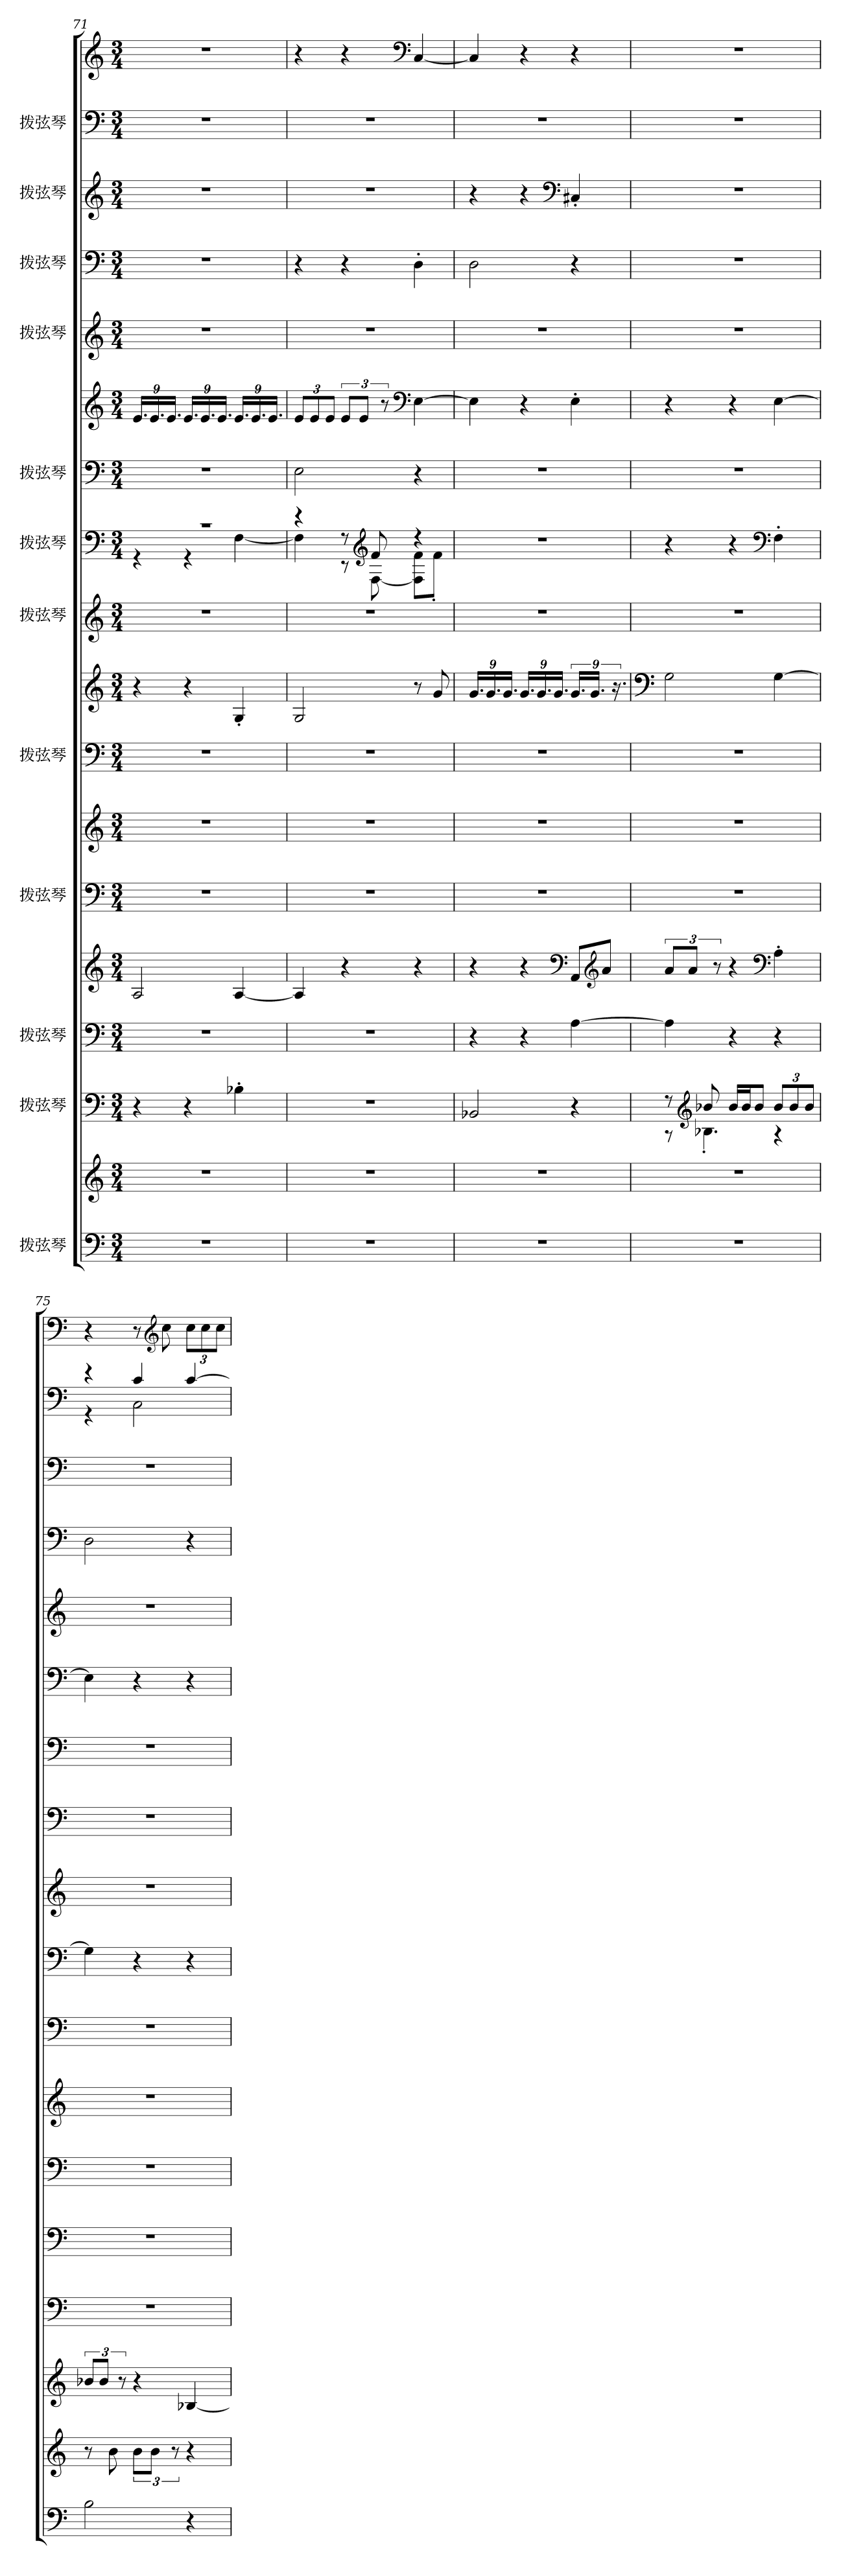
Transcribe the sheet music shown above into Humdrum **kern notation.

**kern	**kern	**kern	**kern	**kern	**kern	**kern	**kern	**kern	**kern	**kern	**kern	**kern	**kern	**kern	**kern	**kern	**kern
*part12	*part12	*part11	*part10	*part10	*part9	*part9	*part8	*part8	*part7	*part6	*part5	*part5	*part4	*part3	*part2	*part1	*part1
*staff18	*staff17	*staff16	*staff15	*staff14	*staff13	*staff12	*staff11	*staff10	*staff9	*staff8	*staff7	*staff6	*staff5	*staff4	*staff3	*staff2	*staff1
*I"拨弦琴	*	*I"拨弦琴	*I"拨弦琴	*	*I"拨弦琴	*	*I"拨弦琴	*	*I"拨弦琴	*I"拨弦琴	*I"拨弦琴	*	*I"拨弦琴	*I"拨弦琴	*I"拨弦琴	*I"拨弦琴	*
*clefF4	*clefG2	*clefF4	*clefF4	*clefG2	*clefF4	*clefG2	*clefF4	*clefG2	*clefG2	*clefF4	*clefF4	*clefG2	*clefG2	*clefF4	*clefG2	*clefF4	*clefG2
*k[]	*k[]	*k[]	*k[]	*k[]	*k[]	*k[]	*k[]	*k[]	*k[]	*k[]	*k[]	*k[]	*k[]	*k[]	*k[]	*k[]	*k[]
*M3/4	*M3/4	*M3/4	*M3/4	*M3/4	*M3/4	*M3/4	*M3/4	*M3/4	*M3/4	*M3/4	*M3/4	*M3/4	*M3/4	*M3/4	*M3/4	*M3/4	*M3/4
=71	=71	=71	=71	=71	=71	=71	=71	=71	=71	=71	=71	=71	=71	=71	=71	=71	=71
*	*	*	*	*	*	*	*	*	*	*^	*	*	*	*	*	*	*
*	*	*	*	*	*	*	*	*	*	*	*	*	*Xbrackettup	*	*	*	*	*
2.r	2.r	4r	2.r	2A/	2.r	2.r	2.r	4r	2.r	2.r	4r	2.r	18.e/LL	2.r	2.r	2.r	2.r	2.r
.	.	.	.	.	.	.	.	.	.	.	.	.	18.e/	.	.	.	.	.
.	.	.	.	.	.	.	.	.	.	.	.	.	18.e/JJ	.	.	.	.	.
.	.	4r	.	.	.	.	.	4r	.	.	4r	.	18.e/LL	.	.	.	.	.
.	.	.	.	.	.	.	.	.	.	.	.	.	18.e/	.	.	.	.	.
.	.	.	.	.	.	.	.	.	.	.	.	.	18.e/JJ	.	.	.	.	.
.	.	4B-X'\	.	[4A/	.	.	.	4G'/	.	.	[4F\	.	18.e/LL	.	.	.	.	.
.	.	.	.	.	.	.	.	.	.	.	.	.	18.e/	.	.	.	.	.
.	.	.	.	.	.	.	.	.	.	.	.	.	18.e/JJ	.	.	.	.	.
=72	=72	=72	=72	=72	=72	=72	=72	=72	=72	=72	=72	=72	=72	=72	=72	=72	=72	=72
2.r	2.r	2.r	2.r	4A/]	2.r	2.r	2.r	2G/	2.r	4r	4F\]	2E\	12e/L	2.r	4r	2.r	2.r	4r
.	.	.	.	.	.	.	.	.	.	.	.	.	12e/	.	.	.	.	.
.	.	.	.	.	.	.	.	.	.	.	.	.	12e/J	.	.	.	.	.
*	*	*	*	*	*	*	*	*	*	*	*	*	*brackettup	*	*	*	*	*
.	.	.	.	4r	.	.	.	.	.	8r	8r	.	12e/L	.	4r	.	.	4r
.	.	.	.	.	.	.	.	.	.	.	.	.	12e/J	.	.	.	.	.
*	*	*	*	*	*	*	*	*	*	*clefG2	*	*	*	*	*	*	*	*
.	.	.	.	.	.	.	.	.	.	8f/	[8F\	.	.	.	.	.	.	.
.	.	.	.	.	.	.	.	.	.	.	.	.	12r	.	.	.	.	.
*	*	*	*	*	*	*	*	*	*	*	*	*	*clefF4	*	*	*	*	*clefF4
.	.	.	.	4r	.	.	.	8r	.	4r	8F\] 8f\L	4r	[4E\	.	4D'\	.	.	[4C/
.	.	.	.	.	.	.	.	8g/	.	.	8f'\J	.	.	.	.	.	.	.
*	*	*	*	*	*	*	*	*	*	*v	*v	*	*	*	*	*	*	*
!!LO:PB:g=z
=73	=73	=73	=73	=73	=73	=73	=73	=73	=73	=73	=73	=73	=73	=73	=73	=73	=73
2.r	2.r	2BB-X/	4r	4r	2.r	2.r	2.r	18.g/LL	2.r	2.r	2.r	4E\]	2.r	2D\	4r	2.r	4C/]
.	.	.	.	.	.	.	.	18.g/	.	.	.	.	.	.	.	.	.
.	.	.	.	.	.	.	.	18.g/JJ	.	.	.	.	.	.	.	.	.
.	.	.	4r	4r	.	.	.	18.g/LL	.	.	.	4r	.	.	4r	.	4r
.	.	.	.	.	.	.	.	18.g/	.	.	.	.	.	.	.	.	.
.	.	.	.	.	.	.	.	18.g/JJ	.	.	.	.	.	.	.	.	.
*	*	*	*	*clefF4	*	*	*	*	*	*	*	*	*	*	*clefF4	*	*
.	.	4r	[4A\	8AA/L	.	.	.	18.g/LL	.	.	.	4E'\	.	4r	4C#X'/	.	4r
.	.	.	.	.	.	.	.	18.g/JJ	.	.	.	.	.	.	.	.	.
*	*	*	*	*clefG2	*	*	*	*	*	*	*	*	*	*	*	*	*
.	.	.	.	8a/J	.	.	.	.	.	.	.	.	.	.	.	.	.
.	.	.	.	.	.	.	.	18.r	.	.	.	.	.	.	.	.	.
=74	=74	=74	=74	=74	=74	=74	=74	=74	=74	=74	=74	=74	=74	=74	=74	=74	=74
*	*	*	*	*	*	*	*	*clefF4	*	*	*	*	*	*	*	*	*
*	*	*^	*	*	*	*	*	*	*	*	*	*	*	*	*	*	*
2.r	2.r	8r	8r	4A\]	12a/L	2.r	2.r	2.r	2G\	2.r	4r	2.r	4r	2.r	2.r	2.r	2.r	2.r
.	.	.	.	.	12a/J	.	.	.	.	.	.	.	.	.	.	.	.	.
*	*	*clefG2	*	*	*	*	*	*	*	*	*	*	*	*	*	*	*	*
.	.	8b-X/	4.B-X'\	.	.	.	.	.	.	.	.	.	.	.	.	.	.	.
.	.	.	.	.	12r	.	.	.	.	.	.	.	.	.	.	.	.	.
.	.	16b-/LL	.	4r	4r	.	.	.	.	.	4r	.	4r	.	.	.	.	.
.	.	16b-/J	.	.	.	.	.	.	.	.	.	.	.	.	.	.	.	.
.	.	8b-/J	.	.	.	.	.	.	.	.	.	.	.	.	.	.	.	.
*	*	*	*	*	*clefF4	*	*	*	*	*	*clefF4	*	*	*	*	*	*	*
*	*	*Xbrackettup	*	*	*	*	*	*	*	*	*	*	*	*	*	*	*	*
.	.	12b-/L	4r	4r	4A'\	.	.	.	[4G\	.	4F'\	.	[4E\	.	.	.	.	.
.	.	12b-/	.	.	.	.	.	.	.	.	.	.	.	.	.	.	.	.
.	.	12b-/J	.	.	.	.	.	.	.	.	.	.	.	.	.	.	.	.
*	*	*v	*v	*	*	*	*	*	*	*	*	*	*	*	*	*	*	*
=75	=75	=75	=75	=75	=75	=75	=75	=75	=75	=75	=75	=75	=75	=75	=75	=75	=75
*	*	*brackettup	*	*	*	*	*	*	*	*	*	*	*	*	*	*	*
*	*	*	*	*	*	*	*	*	*	*	*	*	*	*	*	*^	*
2B\	8r	12b-X/L	2.r	2.r	2.r	2.r	2.r	4G\]	2.r	2.r	2.r	4E\]	2.r	2D\	2.r	4r	4r	4r
.	.	12b-/J	.	.	.	.	.	.	.	.	.	.	.	.	.	.	.	.
.	8b\	.	.	.	.	.	.	.	.	.	.	.	.	.	.	.	.	.
.	.	12r	.	.	.	.	.	.	.	.	.	.	.	.	.	.	.	.
.	12b\L	4r	.	.	.	.	.	4r	.	.	.	4r	.	.	.	4c/	2C\	8r
.	12b\J	.	.	.	.	.	.	.	.	.	.	.	.	.	.	.	.	.
*	*	*	*	*	*	*	*	*	*	*	*	*	*	*	*	*	*	*clefG2
.	.	.	.	.	.	.	.	.	.	.	.	.	.	.	.	.	.	8cc\
.	12r	.	.	.	.	.	.	.	.	.	.	.	.	.	.	.	.	.
*	*	*	*	*	*	*	*	*	*	*	*	*	*	*	*	*	*	*Xbrackettup
4r	4r	[4B-X/	.	.	.	.	.	4r	.	.	.	4r	.	4r	.	[4c/	.	12cc\L
.	.	.	.	.	.	.	.	.	.	.	.	.	.	.	.	.	.	12cc\
.	.	.	.	.	.	.	.	.	.	.	.	.	.	.	.	.	.	12cc\J
*	*	*	*	*	*	*	*	*	*	*	*	*	*	*	*	*v	*v	*
=	=	=	=	=	=	=	=	=	=	=	=	=	=	=	=	=	=
*-	*-	*-	*-	*-	*-	*-	*-	*-	*-	*-	*-	*-	*-	*-	*-	*-	*-
